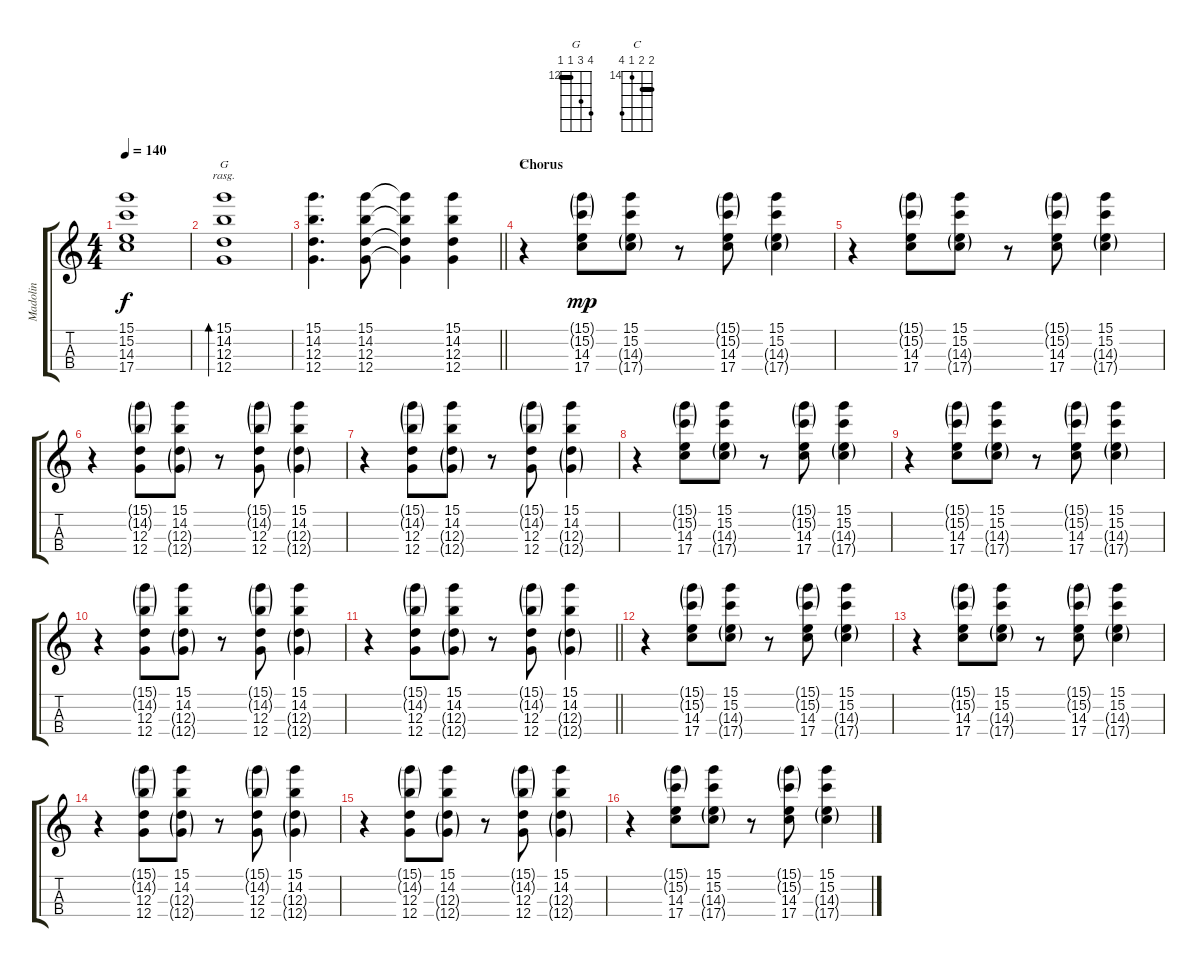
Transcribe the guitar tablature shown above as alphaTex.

\track ("Madolin" "Madolin") {instrument acousticguitarsteel}
\staff {score tabs}
\tuning (E4 A3 D3 G2) {hide}
\chord ("G" 15 14 12 12) {firstfret 12 barre 12}
\chord ("C" 15 15 14 17) {firstfret 14 barre 15}
\ts (4 4)
\tempo 140
\clef g2
\ks c
(15.1{t} 15.2{t} 14.3{t} 17.4{t}).1{dy f} |
(15.1 14.2 12.3 12.4).1{bd 120 ch "G" rasg ii} |
\barLineRight lightlight
(15.1 14.2 12.3 12.4).4{d} (15.1 14.2 12.3 12.4).8 (15.1{t} 14.2{t} 12.3{t} 12.4{t}).4 (15.1 14.2 12.3 12.4).4 |
\section ("" "Chorus")
r.4{ch "C"} (15.1{g} 15.2{g} 14.3 17.4).8{dy mp} (15.1 15.2 14.3{g} 17.4{g}).8 r.8 (15.1{g} 15.2{g} 14.3 17.4).8 (15.1 15.2 14.3{g} 17.4{g}).4 |
r.4 (15.1{g} 15.2{g} 14.3 17.4).8 (15.1 15.2 14.3{g} 17.4{g}).8 r.8 (15.1{g} 15.2{g} 14.3 17.4).8 (15.1 15.2 14.3{g} 17.4{g}).4 |
r.4 (15.1{g} 14.2{g} 12.3 12.4).8 (15.1 14.2 12.3{g} 12.4{g}).8 r.8 (15.1{g} 14.2{g} 12.3 12.4).8 (15.1 14.2 12.3{g} 12.4{g}).4 |
r.4 (15.1{g} 14.2{g} 12.3 12.4).8 (15.1 14.2 12.3{g} 12.4{g}).8 r.8 (15.1{g} 14.2{g} 12.3 12.4).8 (15.1 14.2 12.3{g} 12.4{g}).4 |
r.4 (15.1{g} 15.2{g} 14.3 17.4).8 (15.1 15.2 14.3{g} 17.4{g}).8 r.8 (15.1{g} 15.2{g} 14.3 17.4).8 (15.1 15.2 14.3{g} 17.4{g}).4 |
r.4 (15.1{g} 15.2{g} 14.3 17.4).8 (15.1 15.2 14.3{g} 17.4{g}).8 r.8 (15.1{g} 15.2{g} 14.3 17.4).8 (15.1 15.2 14.3{g} 17.4{g}).4 |
r.4 (15.1{g} 14.2{g} 12.3 12.4).8 (15.1 14.2 12.3{g} 12.4{g}).8 r.8 (15.1{g} 14.2{g} 12.3 12.4).8 (15.1 14.2 12.3{g} 12.4{g}).4 |
\barLineRight lightlight
r.4 (15.1{g} 14.2{g} 12.3 12.4).8 (15.1 14.2 12.3{g} 12.4{g}).8 r.8 (15.1{g} 14.2{g} 12.3 12.4).8 (15.1 14.2 12.3{g} 12.4{g}).4 |
r.4 (15.1{g} 15.2{g} 14.3 17.4).8 (15.1 15.2 14.3{g} 17.4{g}).8 r.8 (15.1{g} 15.2{g} 14.3 17.4).8 (15.1 15.2 14.3{g} 17.4{g}).4 |
r.4 (15.1{g} 15.2{g} 14.3 17.4).8 (15.1 15.2 14.3{g} 17.4{g}).8 r.8 (15.1{g} 15.2{g} 14.3 17.4).8 (15.1 15.2 14.3{g} 17.4{g}).4 |
r.4 (15.1{g} 14.2{g} 12.3 12.4).8 (15.1 14.2 12.3{g} 12.4{g}).8 r.8 (15.1{g} 14.2{g} 12.3 12.4).8 (15.1 14.2 12.3{g} 12.4{g}).4 |
r.4 (15.1{g} 14.2{g} 12.3 12.4).8 (15.1 14.2 12.3{g} 12.4{g}).8 r.8 (15.1{g} 14.2{g} 12.3 12.4).8 (15.1 14.2 12.3{g} 12.4{g}).4 |
r.4 (15.1{g} 15.2{g} 14.3 17.4).8 (15.1 15.2 14.3{g} 17.4{g}).8 r.8 (15.1{g} 15.2{g} 14.3 17.4).8 (15.1 15.2 14.3{g} 17.4{g}).4
